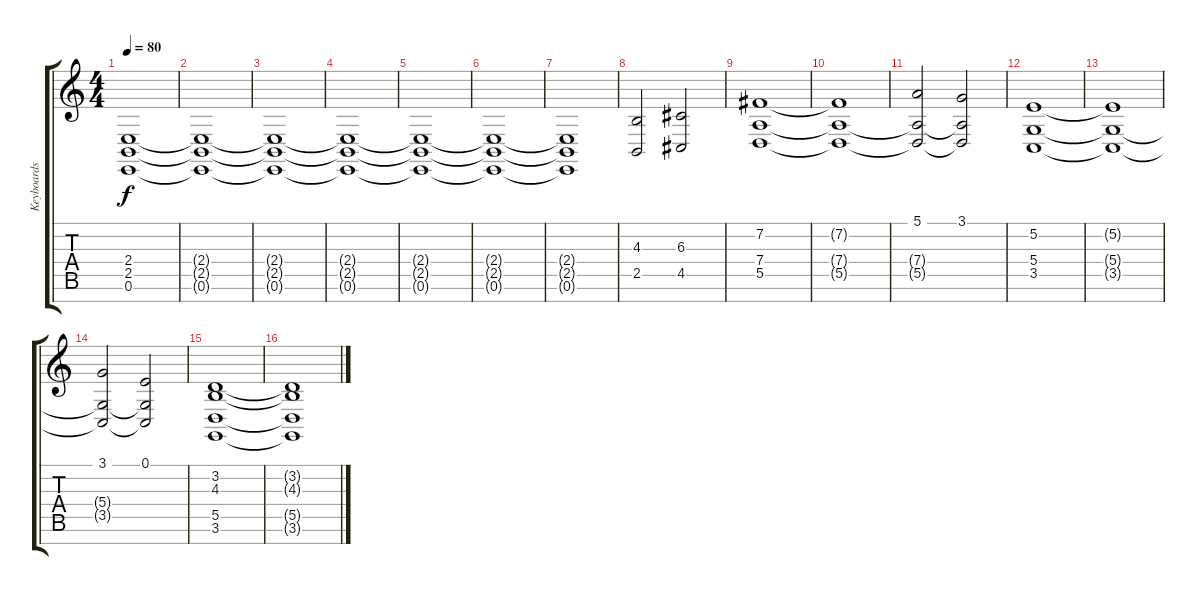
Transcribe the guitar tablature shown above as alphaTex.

\track ("Keyboards 2" "Keyboards ") {instrument stringensemble1}
\staff {score tabs}
\tuning (E4 B3 G3 D3 A2 E2 B1) {hide}
\ts (4 4)
\tempo 80
\clef g2
\ks c
(2.4 2.5 0.6).1{dy f} |
(2.4{t} 2.5{t} 0.6{t}).1 |
(2.4{t} 2.5{t} 0.6{t}).1 |
(2.4{t} 2.5{t} 0.6{t}).1 |
(2.4{t} 2.5{t} 0.6{t}).1 |
(2.4{t} 2.5{t} 0.6{t}).1 |
(2.4{t} 2.5{t} 0.6{t}).1 |
(4.3 2.5).2 (6.3 4.5).2 |
(7.2 7.4 5.5).1 |
(7.2{t} 7.4{t} 5.5{t}).1 |
(5.1 7.4{t} 5.5{t}).2 (3.1 7.4{t} 5.5{t}).2 |
(5.2 5.4 3.5).1 |
(5.2{t} 5.4{t} 3.5{t}).1 |
(3.1 5.4{t} 3.5{t}).2 (0.1 5.4{t} 3.5{t}).2 |
(3.2 4.3 5.5 3.6).1 |
(3.2{t} 4.3{t} 5.5{t} 3.6{t}).1
